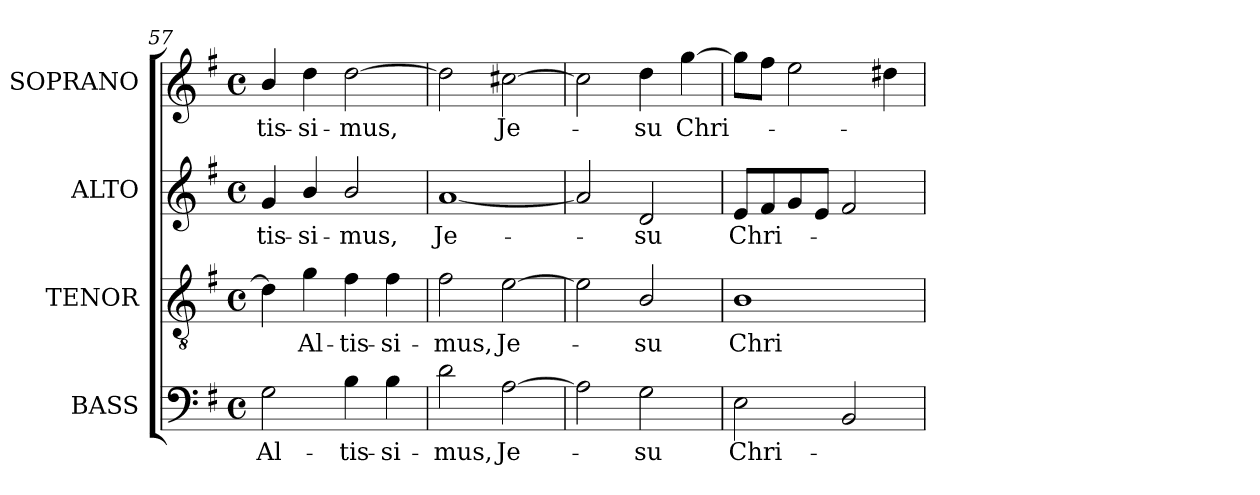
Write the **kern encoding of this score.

**kern	**text	**kern	**text	**kern	**text	**kern	**text
*part4	*part4	*part3	*part3	*part2	*part2	*part1	*part1
*staff4	*staff4	*staff3	*staff3	*staff2	*staff2	*staff1	*staff1
*I"BASS	*	*I"TENOR	*	*I"ALTO	*	*I"SOPRANO	*
*I'B.	*	*I'T.	*	*I'A.	*	*I'S.	*
*clefF4	*	*clefGv2	*	*clefG2	*	*clefG2	*
*	*	*ITrd7c12	*	*	*	*	*
*k[f#]	*	*k[f#]	*	*k[f#]	*	*k[f#]	*
*G:	*	*G:	*	*G:	*	*G:	*
*M4/4	*	*M4/4	*	*M4/4	*	*M4/4	*
*met(c)	*	*met(c)	*	*met(c)	*	*met(c)	*
=57	=57	=57	=57	=57	=57	=57	=57
!	!LO:LY:b:color=#000000	!	!	!	!	!	!
!	!	!	!	!	!LO:LY:b:color=#000000	!	!
!	!	!	!	!	!	!	!LO:LY:b:color=#000000
2Gi\	Al-	4Di\]	.	4gi/	-tis-	4bi/	-tis-
!	!	!	!LO:LY:b:color=#000000	!	!	!	!
!	!	!	!	!	!LO:LY:b:color=#000000	!	!
!	!	!	!	!	!	!	!LO:LY:b:color=#000000
.	.	4Gi\	Al-	4bi/	-si-	4ddi\	-si-
!	!LO:LY:b:color=#000000	!	!	!	!	!	!
!	!	!	!LO:LY:b:color=#000000	!	!	!	!
!	!	!	!	!	!LO:LY:b:color=#000000	!	!
!	!	!	!	!	!	!	!LO:LY:b:color=#000000
4Bi\	-tis-	4F#i\	-tis-	2bi/	-mus,	[2ddi\	-mus,
!	!LO:LY:b:color=#000000	!	!	!	!	!	!
!	!	!	!LO:LY:b:color=#000000	!	!	!	!
4Bi\	-si-	4F#i\	-si-	.	.	.	.
=58	=58	=58	=58	=58	=58	=58	=58
!	!LO:LY:b:color=#000000	!	!	!	!	!	!
!	!	!	!LO:LY:b:color=#000000	!	!	!	!
!	!	!	!	!	!LO:LY:b:color=#000000	!	!
2di\	-mus,	2F#i\	-mus,	[1ai	Je-	2ddi\]	.
!	!LO:LY:b:color=#000000	!	!	!	!	!	!
!	!	!	!LO:LY:b:color=#000000	!	!	!	!
!	!	!	!	!	!	!	!LO:LY:b:color=#000000
[2Ai\	Je-	[2Ei\	Je-	.	.	[2cc#Xi\	Je-
=59	=59	=59	=59	=59	=59	=59	=59
2Ai\]	.	2Ei\]	.	2ai/]	.	2cc#i\]	.
!	!LO:LY:b:color=#000000	!	!	!	!	!	!
!	!	!	!LO:LY:b:color=#000000	!	!	!	!
!	!	!	!	!	!LO:LY:b:color=#000000	!	!
!	!	!	!	!	!	!	!LO:LY:b:color=#000000
2Gi\	-su	2BBi/	-su	2di/	-su	4ddi\	-su
!	!	!	!	!	!	!	!LO:LY:b:color=#000000
.	.	.	.	.	.	[4ggi\	Chri-
=60	=60	=60	=60	=60	=60	=60	=60
!	!LO:LY:b:color=#000000	!	!	!	!	!	!
!	!	!	!LO:LY:b:color=#000000	!	!	!	!
!	!	!	!	!	!LO:LY:b:color=#000000	!	!
2Ei\	Chri-	1BBi	Chri-	8ei/L	Chri-	8ggi\L]	.
.	.	.	.	8f#i/	.	8ff#i\J	.
.	.	.	.	8gi/	.	2eei\	.
.	.	.	.	8ei/J	.	.	.
2BBi/	.	.	.	2f#i/	.	.	.
.	.	.	.	.	.	4dd#Xi\	.
=	=	=	=	=	=	=	=
*-	*-	*-	*-	*-	*-	*-	*-
